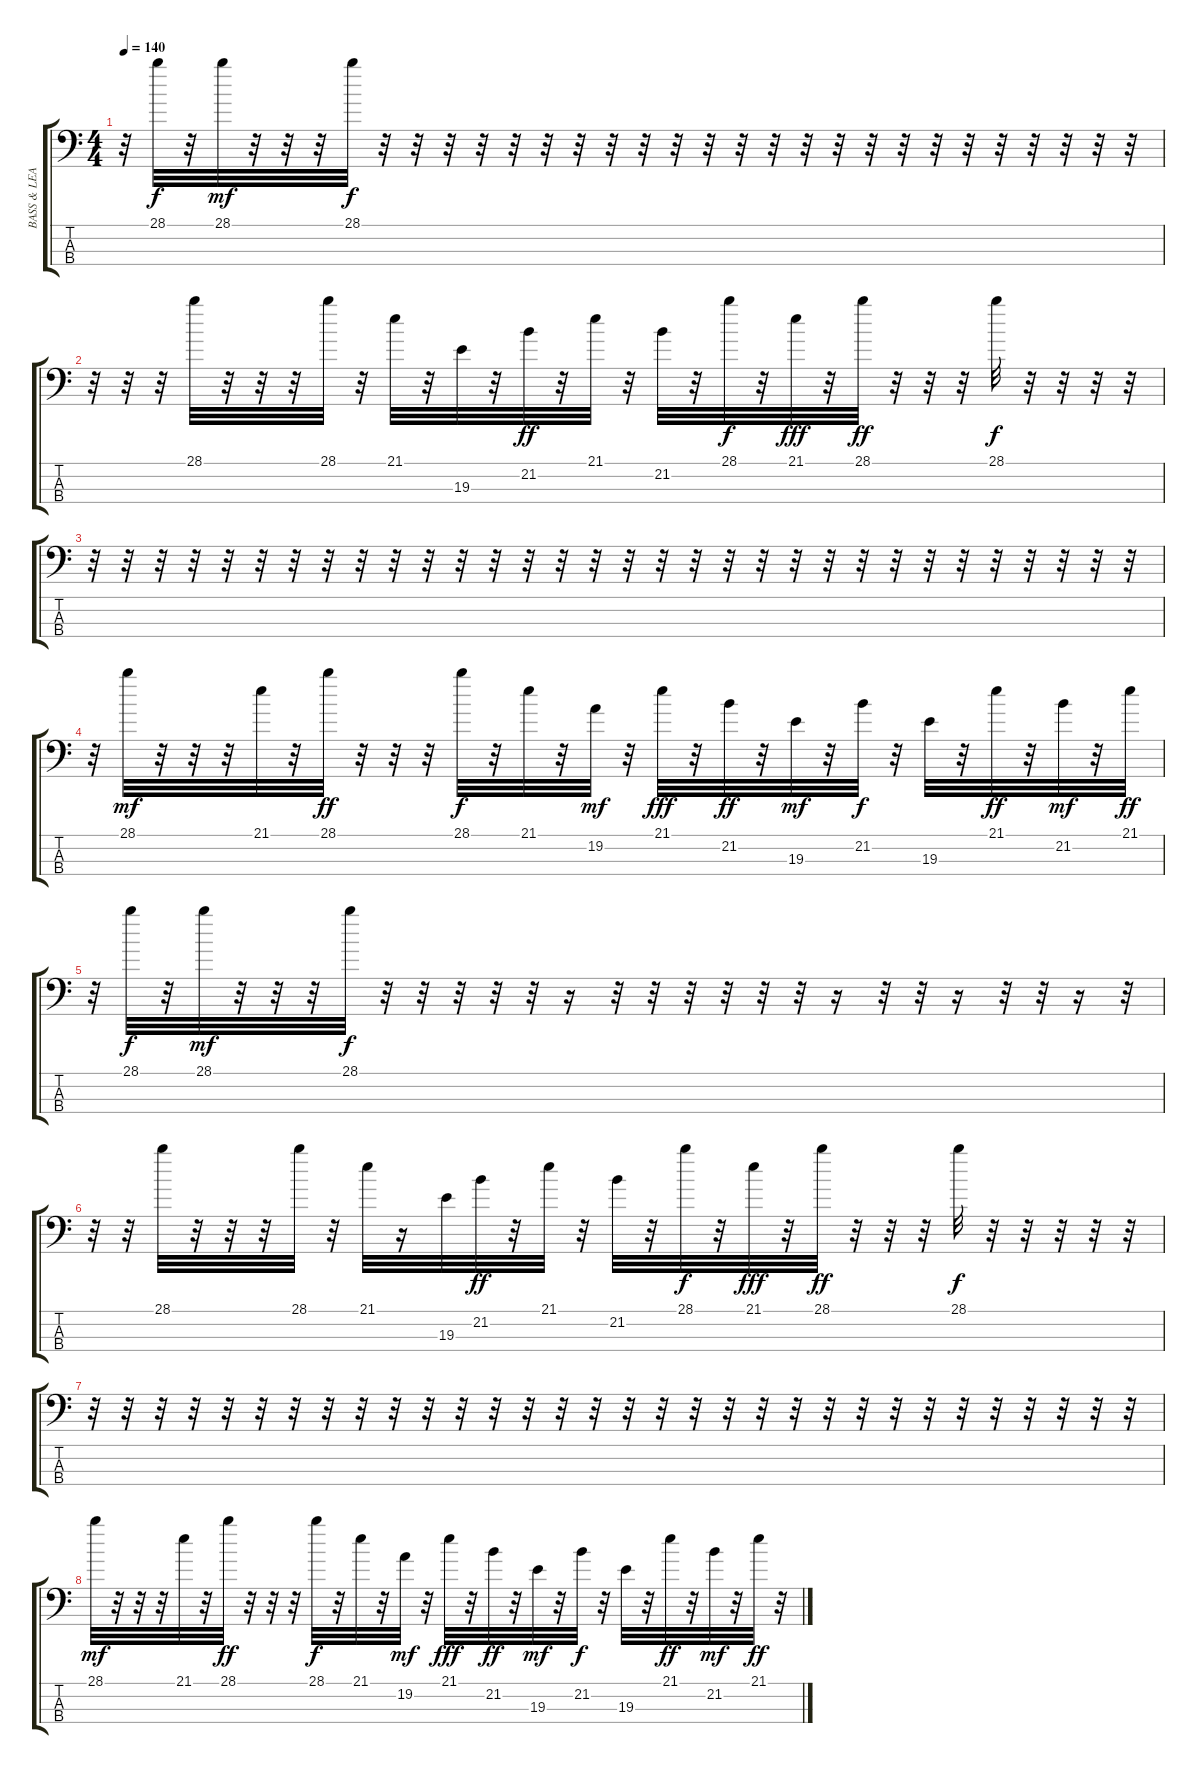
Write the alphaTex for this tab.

\track ("BASS & LEAD" "BASS & LEA") {instrument synthbass2}
\staff {score tabs}
\tuning (G2 D2 A1 E1) {hide}
\ts (4 4)
\tempo 140
\clef f4
\ks c
r.32{dy ff} 28.1.32{dy f} r.32 28.1.32{dy mf} r.32 r.32 r.32 28.1.32{dy f} r.32 r.32 r.32 r.32 r.32 r.32 r.32 r.32 r.32 r.32 r.32 r.32 r.32 r.32 r.32 r.32 r.32 r.32 r.32 r.32 r.32 r.32 r.32 r.32 |
r.32 r.32 r.32 28.1.32 r.32 r.32 r.32 28.1.32 r.32 21.1.32 r.32 19.3.32 r.32 21.2.32{dy ff} r.32 21.1.32 r.32 21.2.32 r.32 28.1.32{dy f} r.32 21.1.32{dy fff} r.32 28.1.32{dy ff} r.32 r.32 r.32 28.1.32{dy f} r.32 r.32 r.32 r.32 |
r.32 r.32 r.32 r.32 r.32 r.32 r.32 r.32 r.32 r.32 r.32 r.32 r.32 r.32 r.32 r.32 r.32 r.32 r.32 r.32 r.32 r.32 r.32 r.32 r.32 r.32 r.32 r.32 r.32 r.32 r.32 r.32 |
r.32 28.1.32{dy mf} r.32 r.32 r.32 21.1.32 r.32 28.1.32{dy ff} r.32 r.32 r.32 28.1.32{dy f} r.32 21.1.32 r.32 19.2.32{dy mf} r.32 21.1.32{dy fff} r.32 21.2.32{dy ff} r.32 19.3.32{dy mf} r.32 21.2.32{dy f} r.32 19.3.32 r.32 21.1.32{dy ff} r.32 21.2.32{dy mf} r.32 21.1.32{dy ff} |
r.32 28.1.32{dy f} r.32 28.1.32{dy mf} r.32 r.32 r.32 28.1.32{dy f} r.32 r.32 r.32 r.32 r.32 r.16 r.32 r.32 r.32 r.32 r.32 r.32 r.16 r.32 r.32 r.16 r.32 r.32 r.16 r.32 |
r.32 r.32 28.1.32 r.32 r.32 r.32 28.1.32 r.32 21.1.32 r.16 19.3.32 21.2.32{dy ff} r.32 21.1.32 r.32 21.2.32 r.32 28.1.32{dy f} r.32 21.1.32{dy fff} r.32 28.1.32{dy ff} r.32 r.32 r.32 28.1.32{dy f} r.32 r.32 r.32 r.32 r.32 |
r.32 r.32 r.32 r.32 r.32 r.32 r.32 r.32 r.32 r.32 r.32 r.32 r.32 r.32 r.32 r.32 r.32 r.32 r.32 r.32 r.32 r.32 r.32 r.32 r.32 r.32 r.32 r.32 r.32 r.32 r.32 r.32 |
28.1.32{dy mf} r.32 r.32 r.32 21.1.32 r.32 28.1.32{dy ff} r.32 r.32 r.32 28.1.32{dy f} r.32 21.1.32 r.32 19.2.32{dy mf} r.32 21.1.32{dy fff} r.32 21.2.32{dy ff} r.32 19.3.32{dy mf} r.32 21.2.32{dy f} r.32 19.3.32 r.32 21.1.32{dy ff} r.32 21.2.32{dy mf} r.32 21.1.32{dy ff} r.32
